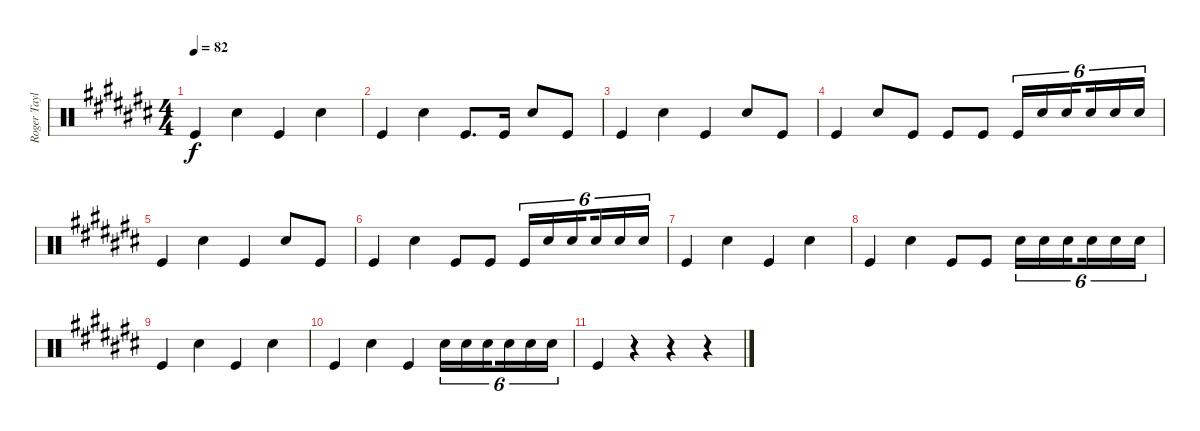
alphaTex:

\track ("Roger Taylor" "Roger Tayl") {instrument percussion}
\staff {score}
\articulation defaults
\ts (4 4)
\tempo 82
\clef neutral
\ks c# "Kick (hit)".4{dy f} "Snare (hit) 2".4 "Kick (hit)".4 "Snare (hit) 2".4
|
"Kick (hit)".4 "Snare (hit) 2".4 "Kick (hit)".8{d} "Kick (hit)".16 "Snare (hit) 2".8 "Kick (hit)".8 |
"Kick (hit)".4 "Snare (hit) 2".4 "Kick (hit)".4 "Snare (hit) 2".8 "Kick (hit)".8 |
"Kick (hit)".4 "Snare (hit) 2".8 "Kick (hit)".8 "Kick (hit)".8 "Kick (hit)".8 "Kick (hit)".16{tu (6 4)} "Snare (hit) 2".16{tu (6 4)} "Snare (hit) 2".16{tu (6 4) beam splitsecondary} "Snare (hit) 2".16{tu (6 4)} "Snare (hit) 2".16{tu (6 4)} "Snare (hit) 2".16{tu (6 4)} |
"Kick (hit)".4 "Snare (hit) 2".4 "Kick (hit)".4 "Snare (hit) 2".8 "Kick (hit)".8 |
"Kick (hit)".4 "Snare (hit) 2".4 "Kick (hit)".8 "Kick (hit)".8 "Kick (hit)".16{tu (6 4)} "Snare (hit) 2".16{tu (6 4)} "Snare (hit) 2".16{tu (6 4) beam splitsecondary} "Snare (hit) 2".16{tu (6 4)} "Snare (hit) 2".16{tu (6 4)} "Snare (hit) 2".16{tu (6 4)} |
"Kick (hit)".4 "Snare (hit) 2".4 "Kick (hit)".4 "Snare (hit) 2".4 |
"Kick (hit)".4 "Snare (hit) 2".4 "Kick (hit)".8 "Kick (hit)".8 "Snare (hit) 2".16{tu (6 4)} "Snare (hit) 2".16{tu (6 4)} "Snare (hit) 2".16{tu (6 4) beam splitsecondary} "Snare (hit) 2".16{tu (6 4)} "Snare (hit) 2".16{tu (6 4)} "Snare (hit) 2".16{tu (6 4)} |
"Kick (hit)".4 "Snare (hit) 2".4 "Kick (hit)".4 "Snare (hit) 2".4 |
"Kick (hit)".4 "Snare (hit) 2".4 "Kick (hit)".4 "Snare (hit) 2".16{tu (6 4)} "Snare (hit) 2".16{tu (6 4)} "Snare (hit) 2".16{tu (6 4) beam splitsecondary} "Snare (hit) 2".16{tu (6 4)} "Snare (hit) 2".16{tu (6 4)} "Snare (hit) 2".16{tu (6 4)} |
"Kick (hit)".4 r.4 r.4 r.4
